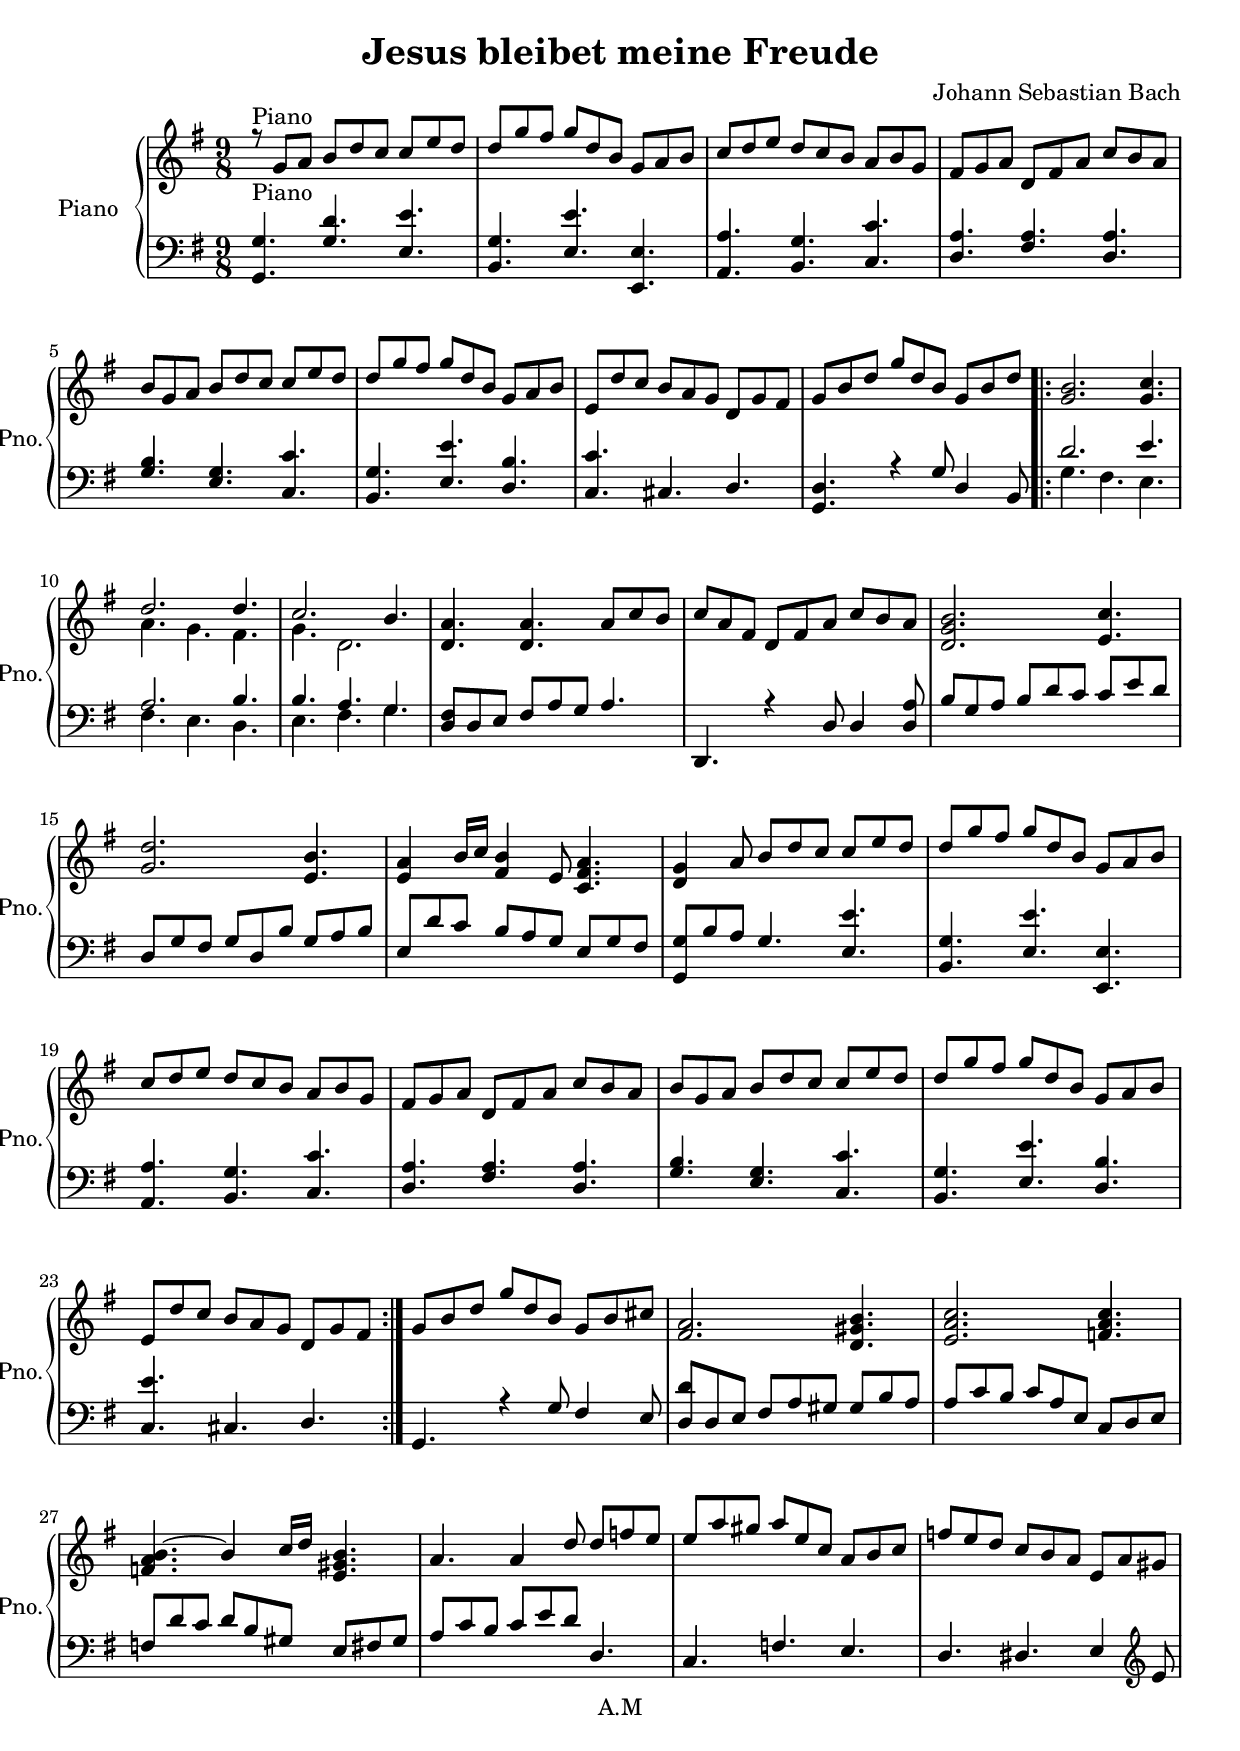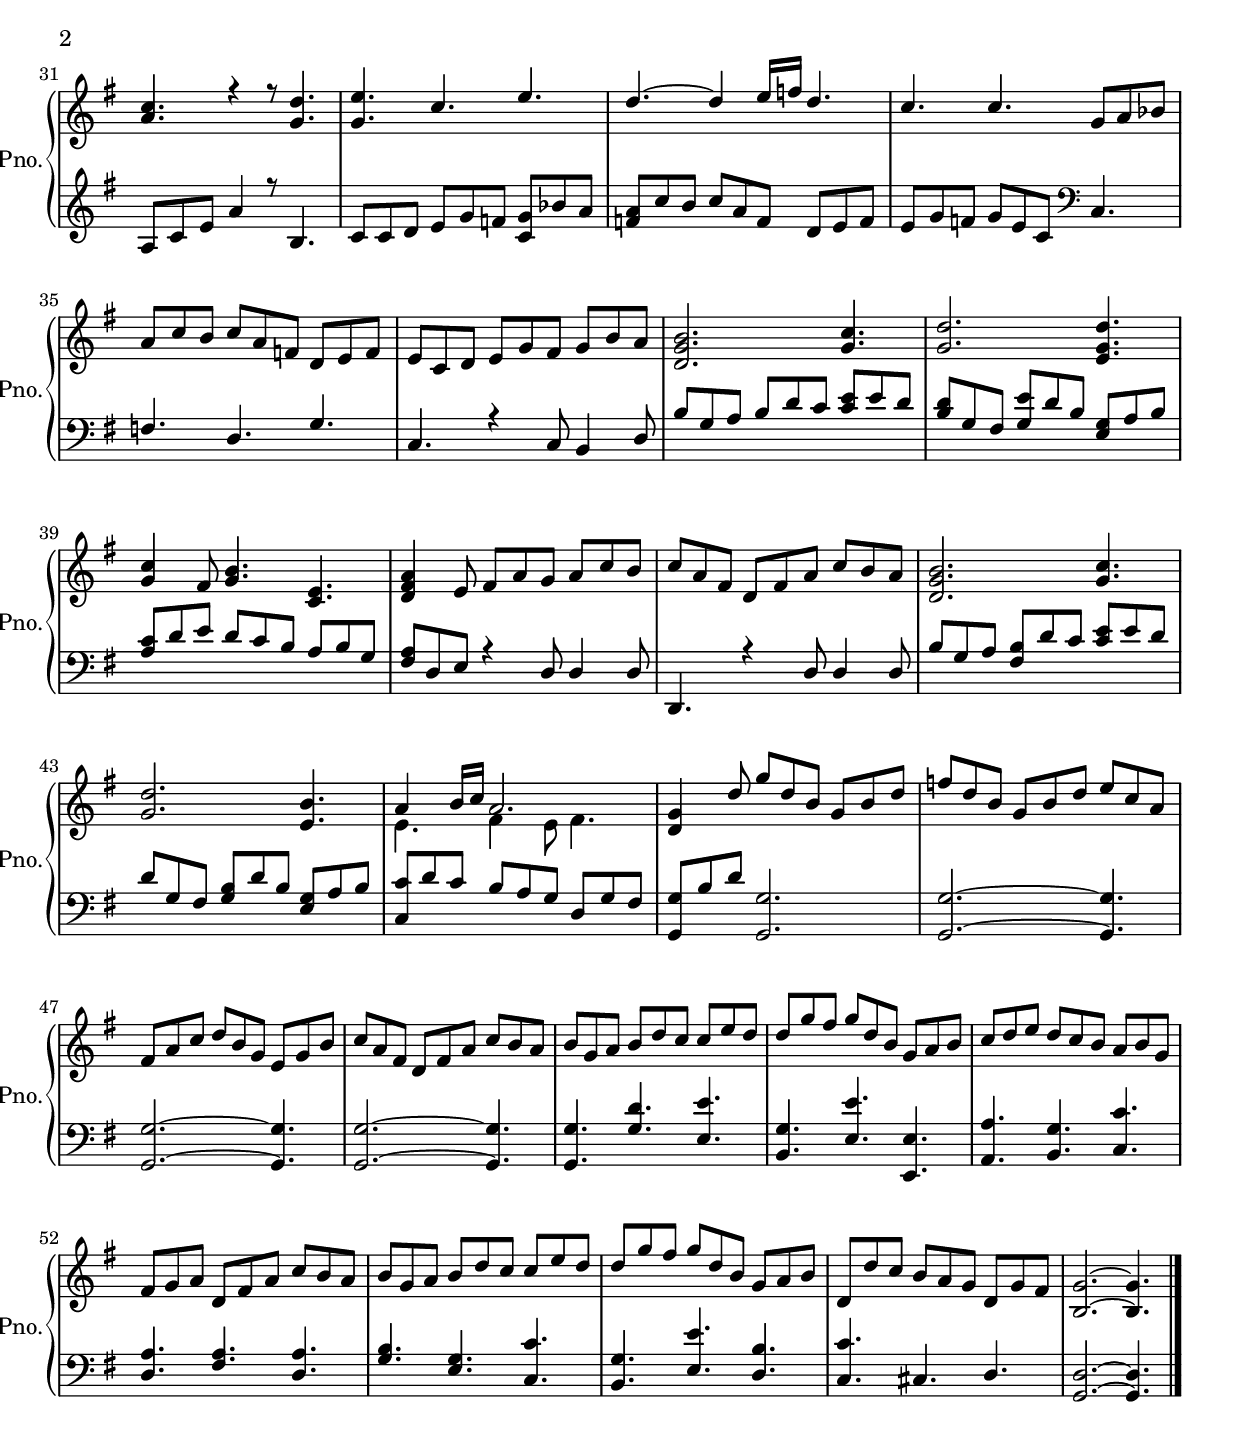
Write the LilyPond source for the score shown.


\version "2.18.2"
% automatically converted by musicxml2ly from /home/frans/telechargement/Jesus_bleibet_meine_Freude.mxl

\header {
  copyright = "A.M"
  encodingdate = "2015-08-28"
  title = "Jesus bleibet meine Freude"
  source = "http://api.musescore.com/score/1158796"
  composer = "Johann Sebastian Bach"
  encodingsoftware = "MuseScore 2.0.2"
}

PartPOneVoiceOne =  \relative g' {
  \clef "treble" \key g \major \time 9/8 | % 1
  r8 -"Piano" g8 a8 b8 d8 c8 c8 e8 d8 | % 2
  d8 g8 fis8 g8 d8 b8 g8 a8 b8 | % 3
  c8 d8 e8 d8 c8 b8 a8 b8 g8 | % 4
  fis8 g8 a8 d,8 fis8 a8 c8 b8 a8 | % 5
  b8 g8 a8 b8 d8 c8 c8 e8 d8 | % 6
  d8 g8 fis8 g8 d8 b8 g8 a8 b8 | % 7
  e,8 d'8 c8 b8 a8 g8 d8 g8 fis8 | % 8
  g8 b8 d8 g8 d8 b8 g8 b8 d8 \repeat volta 2 {
    | % 9
    <g, b>2. <g c>4. | \barNumberCheck #10
    d'2. d4. | % 11
    c2. b4. | % 12
    <d, a'>4. <d a'>4. a'8 c8 b8 | % 13
    c8 a8 fis8 d8 fis8 a8 c8 b8 a8 | % 14
    <d, g b>2. <e c'>4. | % 15
    <g d'>2. <e b'>4. | % 16
    <e a>4 b'16 c16 <fis, b>4 e8 <c fis a>4. | % 17
    <d g>4 a'8 b8 d8 c8 c8 e8 d8 | % 18
    d8 g8 fis8 g8 d8 b8 g8 a8 b8 | % 19
    c8 d8 e8 d8 c8 b8 a8 b8 g8 | \barNumberCheck #20
    fis8 g8 a8 d,8 fis8 a8 c8 b8 a8 | % 21
    b8 g8 a8 b8 d8 c8 c8 e8 d8 | % 22
    d8 g8 fis8 g8 d8 b8 g8 a8 b8 | % 23
    e,8 d'8 c8 b8 a8 g8 d8 g8 fis8
  }
  | % 24
  g8 b8 d8 g8 d8 b8 g8 b8 cis8 | % 25
  <fis, a>2. <d gis b>4. | % 26
  <e a c>2. <f a c>4. | % 27
  <f a b>4. ~ b4 c16 d16 <e, gis b>4. | % 28
  a4. a4 d8 d8 f8 e8 | % 29
  e8 a8 gis8 a8 e8 c8 a8 b8 c8 | \barNumberCheck #30
  f8 e8 d8 c8 b8 a8 e8 a8 gis8 | % 31
  <a c>4. r4 r8 <g d'>4. | % 32
  <g e'>4. c4. e4. | % 33
  d4. ~ d4 e16 f16 d4. | % 34
  c4. c4. g8 a8 bes8 | % 35
  a8 c8 b8 c8 a8 f8 d8 e8 f8 | % 36
  e8 c8 d8 e8 g8 fis8 g8 b8 a8 | % 37
  <d, g b>2. <g c>4. | % 38
  <g d'>2. <e g d'>4. | % 39
  <g c>4 fis8 <g b>4. <c, e>4. | \barNumberCheck #40
  <d fis a>4 e8 fis8 a8 g8 a8 c8 b8 | % 41
  c8 a8 fis8 d8 fis8 a8 c8 b8 a8 | % 42
  <d, g b>2. <g c>4. | % 43
  <g d'>2. <e b'>4. | % 44
  a4 b16 c16 a2. | % 45
  <d, g>4 d'8 g8 d8 b8 g8 b8 d8 | % 46
  f8 d8 b8 g8 b8 d8 e8 c8 a8 | % 47
  fis8 a8 c8 d8 b8 g8 e8 g8 b8 | % 48
  c8 a8 fis8 d8 fis8 a8 c8 b8 a8 | % 49
  b8 g8 a8 b8 d8 c8 c8 e8 d8 | \barNumberCheck #50
  d8 g8 fis8 g8 d8 b8 g8 a8 b8 | % 51
  c8 d8 e8 d8 c8 b8 a8 b8 g8 | % 52
  fis8 g8 a8 d,8 fis8 a8 c8 b8 a8 | % 53
  b8 g8 a8 b8 d8 c8 c8 e8 d8 | % 54
  d8 g8 fis8 g8 d8 b8 g8 a8 b8 | % 55
  d,8 d'8 c8 b8 a8 g8 d8 g8 fis8 | % 56
  <b, g'>2. ~ ~ <b g'>4. \bar "|."
}

PartPOneVoiceTwo =  \relative a' {
  \clef "treble" \key g \major \time 9/8 | % 1
  s2*9 -"Piano" s2*9 \repeat volta 2 {
    s8*9 | \barNumberCheck #10
    a4. g4. fis4. | % 11
    g4. d2. s4*9 s2*9 s8*45 s8*9
  }
  s8*27 s2*9 s2*9 s2*9 s2*9 s8*9 | % 44
  e4. fis4 e8 fis4. s4*9 s8*45 s8*45 \bar "|."
}

PartPOneVoiceFive =  \relative g, {
  \clef "bass" \key g \major \time 9/8 <g g'>4. <g' d'>4. <e e'>4. | % 2
  <b g'>4. <e e'>4. <e, e'>4. | % 3
  <a a'>4. <b g'>4. <c c'>4. | % 4
  <d a'>4. <fis a>4. <d a'>4. | % 5
  <g b>4. <e g>4. <c c'>4. | % 6
  <b g'>4. <e e'>4. <d b'>4. | % 7
  <c c'>4. cis4. d4. | % 8
  <g, d'>4. r4 g'8 d4 b8 \repeat volta 2 {
    | % 9
    d'2. e4. | \barNumberCheck #10
    a,2. b4. | % 11
    b4. a4. g4. | % 12
    <d fis>8 d8 e8 fis8 a8 g8 a4. | % 13
    d,,4. r4 d'8 d4 <d a'>8 | % 14
    b'8 g8 a8 b8 d8 c8 c8 e8 d8 | % 15
    d,8 g8 fis8 g8 d8 b'8 g8 a8 b8 | % 16
    e,8 d'8 c8 b8 a8 g8 e8 g8 fis8 | % 17
    <g, g'>8 b'8 a8 g4. <e e'>4. | % 18
    <b g'>4. <e e'>4. <e, e'>4. | % 19
    <a a'>4. <b g'>4. <c c'>4. | \barNumberCheck #20
    <d a'>4. <fis a>4. <d a'>4. | % 21
    <g b>4. <e g>4. <c c'>4. | % 22
    <b g'>4. <e e'>4. <d b'>4. | % 23
    <c e'>4. cis4. d4.
  }
  | % 24
  g,4. r4 g'8 fis4 e8 | % 25
  <d d'>8 d8 e8 fis8 a8 gis8 gis8 b8 a8 | % 26
  a8 c8 b8 c8 a8 e8 c8 d8 e8 | % 27
  f8 d'8 c8 d8 b8 gis8 e8 fis8 gis8 | % 28
  a8 c8 b8 c8 e8 d8 d,4. | % 29
  c4. f4. e4. | \barNumberCheck #30
  d4. dis4. e4 \clef "treble" e'8 | % 31
  a,8 c8 e8 a4 r8 b,4. | % 32
  c8 c8 d8 e8 g8 f8 <c g'>8 bes'8 a8 | % 33
  <f a>8 c'8 b8 c8 a8 f8 d8 e8 f8 | % 34
  e8 g8 f8 g8 e8 c8 \clef "bass" c,4. | % 35
  f4. d4. g4. | % 36
  c,4. r4 c8 b4 d8 | % 37
  b'8 g8 a8 b8 d8 c8 <c e>8 e8 d8 | % 38
  <b d>8 g8 fis8 <g e'>8 d'8 b8 <e, g>8 a8 b8 | % 39
  <a c>8 d8 e8 d8 c8 b8 a8 b8 g8 | \barNumberCheck #40
  <fis a>8 d8 e8 r4 d8 d4 d8 | % 41
  d,4. r4 d'8 d4 d8 | % 42
  b'8 g8 a8 <fis b>8 d'8 c8 <c e>8 e8 d8 | % 43
  d8 g,8 fis8 <g b>8 d'8 b8 <e, g>8 a8 b8 | % 44
  <c, c'>8 d'8 c8 b8 a8 g8 d8 g8 fis8 | % 45
  <g, g'>8 b'8 d8 <g,, g'>2. | % 46
  <g g'>2. ~ ~ <g g'>4. | % 47
  <g g'>2. ~ ~ <g g'>4. | % 48
  <g g'>2. ~ ~ <g g'>4. | % 49
  <g g'>4. <g' d'>4. <e e'>4. | \barNumberCheck #50
  <b g'>4. <e e'>4. <e, e'>4. | % 51
  <a a'>4. <b g'>4. <c c'>4. | % 52
  <d a'>4. <fis a>4. <d a'>4. | % 53
  <g b>4. <e g>4. <c c'>4. | % 54
  <b g'>4. <e e'>4. <d b'>4. | % 55
  <c c'>4. cis4. d4. | % 56
  <g, d'>2. ~ ~ <g d'>4. \bar "|."
}

PartPOneVoiceSix =  \relative g {
  \clef "bass" \key g \major \time 9/8 s2*9 s2*9 \repeat volta 2 {
    | % 9
    g4. fis4. e4. | \barNumberCheck #10
    fis4. e4. d4. | % 11
    e4. fis4. g4. s4*9 s2*9 s8*45 s8*9
  }
  s8*27 s8*35 \clef "treble" s8 s8*33 \clef "bass" s4. s2*9 s2*9 s2*9
  s8*45 s8*45 \bar "|."
}


% The score definition
\score {
  <<
    \new PianoStaff <<
      \set PianoStaff.instrumentName = "Piano"
      \set PianoStaff.shortInstrumentName = "Pno."
      \context Staff = "1" <<
        \context Voice = "PartPOneVoiceOne" { \voiceOne \PartPOneVoiceOne }
        \context Voice = "PartPOneVoiceTwo" { \voiceTwo \PartPOneVoiceTwo }
      >> \context Staff = "2" <<
        \context Voice = "PartPOneVoiceFive" { \voiceOne \PartPOneVoiceFive }
        \context Voice = "PartPOneVoiceSix" { \voiceTwo \PartPOneVoiceSix }
      >>
    >>

  >>
  \layout {}
  \midi {}
}

